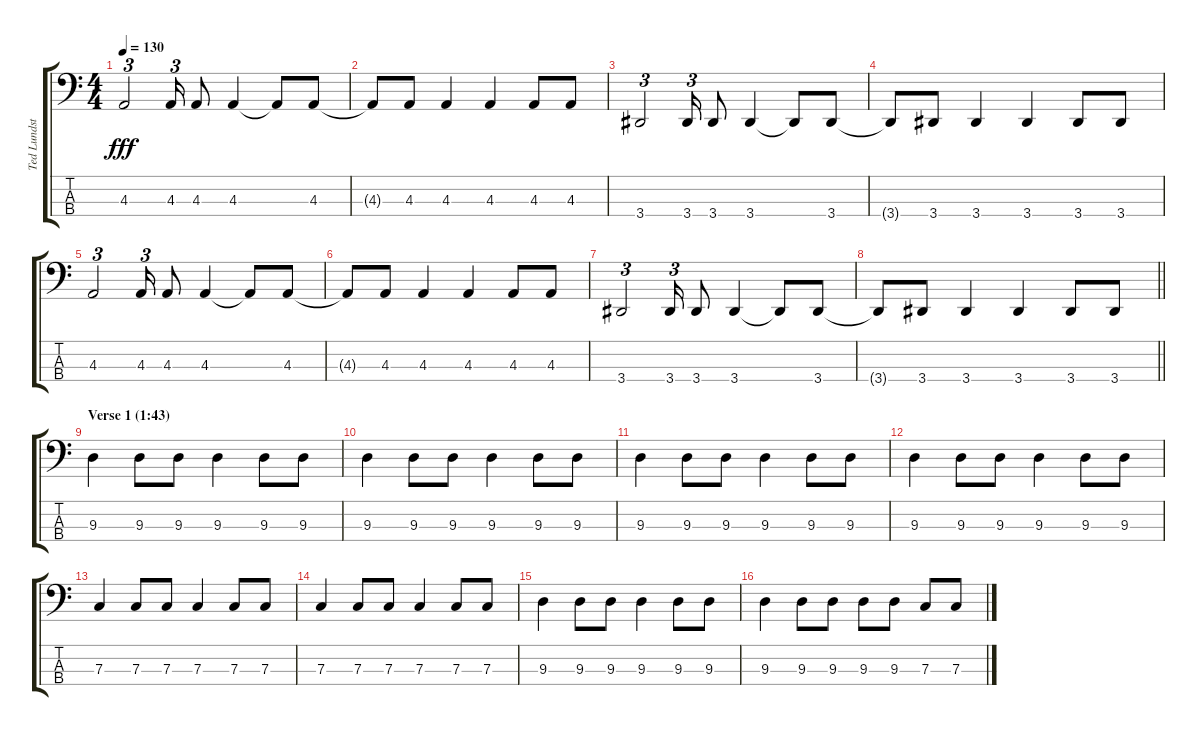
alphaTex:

\track ("Ted Lundström" "Ted Lundst") {instrument fretlessbass}
\staff {score tabs}
\tuning (Eb2 Bb1 F1 C1) {hide}
\ts (4 4)
\tempo 130
\clef f4
\ks c
4.3.2{tu (3 2) dy fff} 4.3.16{tu (3 2)} 4.3.8 4.3.4 4.3{t}.8 4.3.8 |
4.3{t}.8 4.3.8 4.3.4 4.3.4 4.3.8 4.3.8 |
3.4.2{tu (3 2)} 3.4.16{tu (3 2)} 3.4.8 3.4.4 3.4{t}.8 3.4.8 |
3.4{t}.8 3.4.8 3.4.4 3.4.4 3.4.8 3.4.8 |
4.3.2{tu (3 2)} 4.3.16{tu (3 2)} 4.3.8 4.3.4 4.3{t}.8 4.3.8 |
4.3{t}.8 4.3.8 4.3.4 4.3.4 4.3.8 4.3.8 |
3.4.2{tu (3 2)} 3.4.16{tu (3 2)} 3.4.8 3.4.4 3.4{t}.8 3.4.8 |
\barLineRight lightlight
3.4{t}.8 3.4.8 3.4.4 3.4.4 3.4.8 3.4.8 |
\section ("" "Verse 1 (1:43)")
9.3.4 9.3.8 9.3.8 9.3.4 9.3.8 9.3.8 |
9.3.4 9.3.8 9.3.8 9.3.4 9.3.8 9.3.8 |
9.3.4 9.3.8 9.3.8 9.3.4 9.3.8 9.3.8 |
9.3.4 9.3.8 9.3.8 9.3.4 9.3.8 9.3.8 |
7.3.4 7.3.8 7.3.8 7.3.4 7.3.8 7.3.8 |
7.3.4 7.3.8 7.3.8 7.3.4 7.3.8 7.3.8 |
9.3.4 9.3.8 9.3.8 9.3.4 9.3.8 9.3.8 |
9.3.4 9.3.8 9.3.8 9.3.8 9.3.8 7.3.8 7.3.8
